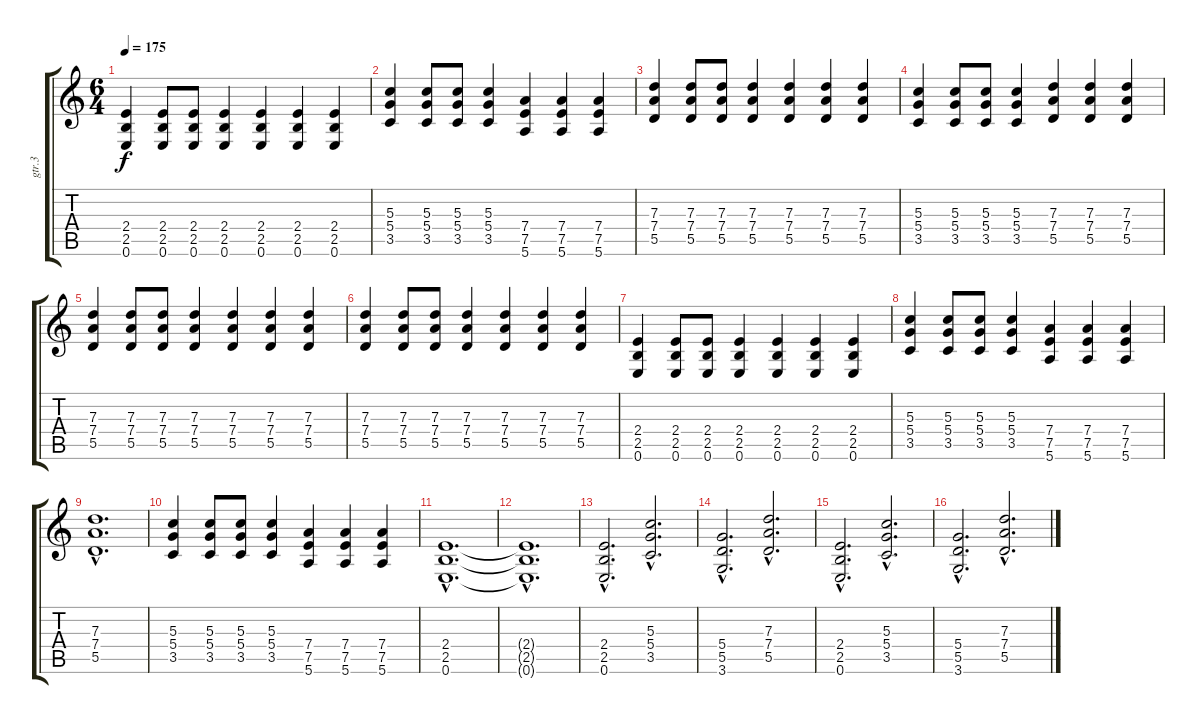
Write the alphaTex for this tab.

\track ("gtr.3" "gtr.3") {instrument overdrivenguitar}
\staff {score tabs}
\tuning (E4 B3 G3 D3 A2 E2) {hide}
\ts (6 4)
\tempo 175
\clef g2
\ks c
(2.4 2.5 0.6).4{dy f} (2.4 2.5 0.6).8 (2.4 2.5 0.6).8 (2.4 2.5 0.6).4 (2.4 2.5 0.6).4 (2.4 2.5 0.6).4 (2.4 2.5 0.6).4 |
(5.3 5.4 3.5).4 (5.3 5.4 3.5).8 (5.3 5.4 3.5).8 (5.3 5.4 3.5).4 (7.4 7.5 5.6).4 (7.4 7.5 5.6).4 (7.4 7.5 5.6).4 |
(7.3 7.4 5.5).4 (7.3 7.4 5.5).8 (7.3 7.4 5.5).8 (7.3 7.4 5.5).4 (7.3 7.4 5.5).4 (7.3 7.4 5.5).4 (7.3 7.4 5.5).4 |
(5.3 5.4 3.5).4 (5.3 5.4 3.5).8 (5.3 5.4 3.5).8 (5.3 5.4 3.5).4 (7.3 7.4 5.5).4 (7.3 7.4 5.5).4 (7.3 7.4 5.5).4 |
(7.3 7.4 5.5).4 (7.3 7.4 5.5).8 (7.3 7.4 5.5).8 (7.3 7.4 5.5).4 (7.3 7.4 5.5).4 (7.3 7.4 5.5).4 (7.3 7.4 5.5).4 |
(7.3 7.4 5.5).4 (7.3 7.4 5.5).8 (7.3 7.4 5.5).8 (7.3 7.4 5.5).4 (7.3 7.4 5.5).4 (7.3 7.4 5.5).4 (7.3 7.4 5.5).4 |
(2.4 2.5 0.6).4 (2.4 2.5 0.6).8 (2.4 2.5 0.6).8 (2.4 2.5 0.6).4 (2.4 2.5 0.6).4 (2.4 2.5 0.6).4 (2.4 2.5 0.6).4 |
(5.3 5.4 3.5).4 (5.3 5.4 3.5).8 (5.3 5.4 3.5).8 (5.3 5.4 3.5).4 (7.4 7.5 5.6).4 (7.4 7.5 5.6).4 (7.4 7.5 5.6).4 |
(7.3{hac} 7.4{hac} 5.5{hac}).1{d} |
(5.3 5.4 3.5).4 (5.3 5.4 3.5).8 (5.3 5.4 3.5).8 (5.3 5.4 3.5).4 (7.4 7.5 5.6).4 (7.4 7.5 5.6).4 (7.4 7.5 5.6).4 |
(2.4{hac} 2.5{hac} 0.6{hac}).1{d} |
(2.4{hac t} 2.5{hac t} 0.6{hac t}).1{d} |
(2.4{hac} 2.5{hac} 0.6{hac}).2{d} (5.3{hac} 5.4{hac} 3.5{hac}).2{d} |
(5.4{hac} 5.5{hac} 3.6{hac}).2{d} (7.3{hac} 7.4{hac} 5.5{hac}).2{d} |
(2.4{hac} 2.5{hac} 0.6{hac}).2{d} (5.3{hac} 5.4{hac} 3.5{hac}).2{d} |
(5.4{hac} 5.5{hac} 3.6{hac}).2{d} (7.3{hac} 7.4{hac} 5.5{hac}).2{d}
